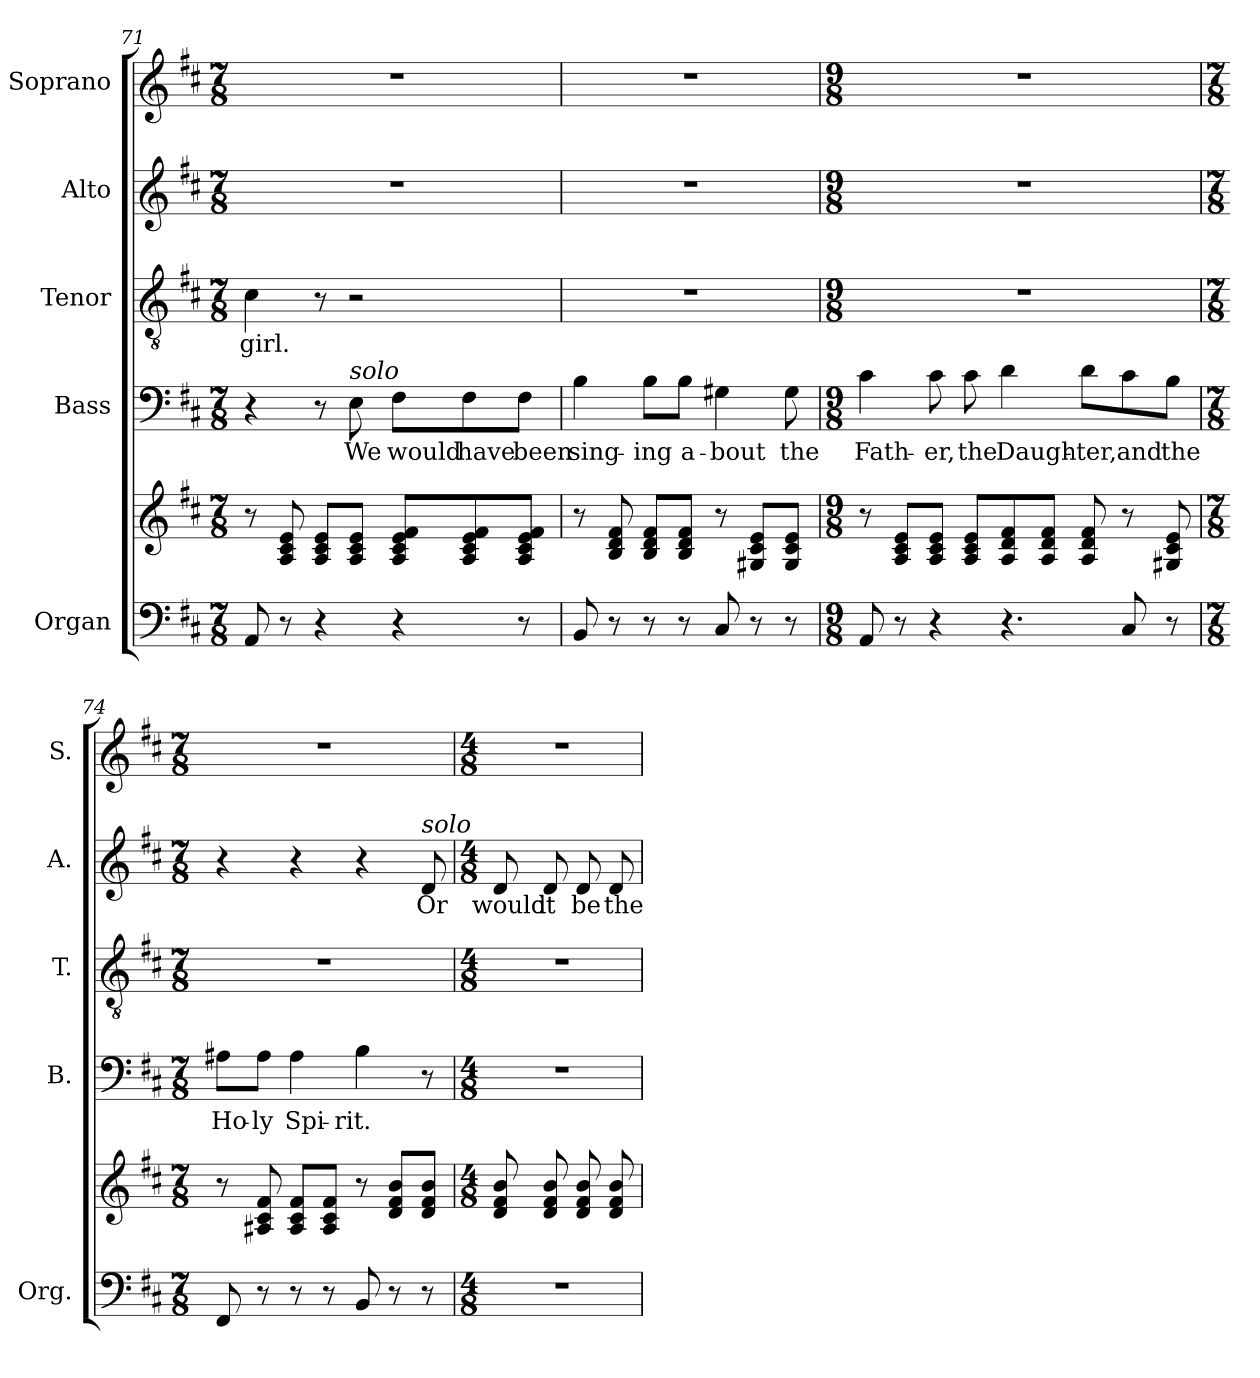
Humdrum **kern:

**kern	**kern	**kern	**text	**kern	**text	**kern	**text	**kern
*part5	*part5	*part4	*part4	*part3	*part3	*part2	*part2	*part1
*staff6	*staff5	*staff4	*staff4	*staff3	*staff3	*staff2	*staff2	*staff1
*I"Organ	*	*I"Bass	*	*I"Tenor	*	*I"Alto	*	*I"Soprano
*I'Org.	*	*I'B.	*	*I'T.	*	*I'A.	*	*I'S.
!!LO:LB:g=z
*clefF4	*clefG2	*clefF4	*	*clefGv2	*	*clefG2	*	*clefG2
*	*	*	*	*ITrd7c12	*	*	*	*
*k[f#c#]	*k[f#c#]	*k[f#c#]	*	*k[f#c#]	*	*k[f#c#]	*	*k[f#c#]
*D:	*D:	*D:	*	*D:	*	*D:	*	*D:
*M7/8	*M7/8	*M7/8	*	*M7/8	*	*M7/8	*	*M7/8
=71	=71	=71	=71	=71	=71	=71	=71	=71
!	!	!	!	!	!LO:LY:b:color=#000000	!LO:N:vis=1	!	!LO:N:vis=1
8AAi/	8r	4r	.	4C#i\	girl.	2..r	.	2..r
8r	8Ai/ 8c#i 8ei	.	.	.	.	.	.	.
4r	8Ai/ 8c#i/ 8ei/L	8r	.	8r	.	.	.	.
!	!	!LO:TX:a:i:t=solo	!	!	!	!	!	!
!	!	!	!LO:LY:b:color=#000000	!	!	!	!	!
.	8Ai/ 8c#i/ 8ei/J	8Ei\	We	2r	.	.	.	.
!	!	!	!LO:LY:b:color=#000000	!	!	!	!	!
4r	8Ai/ 8c#i/ 8ei/ 8f#i/L	8F#i\L	would	.	.	.	.	.
!	!	!	!LO:LY:b:color=#000000	!	!	!	!	!
.	8Ai/ 8c#i/ 8ei/ 8f#i/	8F#i\	have	.	.	.	.	.
!	!	!	!LO:LY:b:color=#000000	!	!	!	!	!
8r	8Ai/ 8c#i/ 8ei/ 8f#i/J	8F#i\J	been	.	.	.	.	.
=72	=72	=72	=72	=72	=72	=72	=72	=72
!	!	!	!LO:LY:b:color=#000000	!LO:N:vis=1	!	!LO:N:vis=1	!	!LO:N:vis=1
8BBi/	8r	4Bi\	sing-	2..r	.	2..r	.	2..r
8r	8Bi/ 8di 8f#i	.	.	.	.	.	.	.
!	!	!	!LO:LY:b:color=#000000	!	!	!	!	!
8r	8Bi/ 8di/ 8f#i/L	8Bi\L	-ing	.	.	.	.	.
!	!	!	!LO:LY:b:color=#000000	!	!	!	!	!
8r	8Bi/ 8di/ 8f#i/J	8Bi\J	a-	.	.	.	.	.
!	!	!	!LO:LY:b:color=#000000	!	!	!	!	!
8C#i/	8r	4G#Xi\	-bout	.	.	.	.	.
8r	8G#Xi/ 8c#i/ 8ei/L	.	.	.	.	.	.	.
!	!	!	!LO:LY:b:color=#000000	!	!	!	!	!
8r	8G#i/ 8c#i/ 8ei/J	8G#i\	the	.	.	.	.	.
=73	=73	=73	=73	=73	=73	=73	=73	=73
*M9/8	*M9/8	*M9/8	*	*M9/8	*	*M9/8	*	*M9/8
!	!	!	!LO:LY:b:color=#000000	!LO:N:vis=1	!	!LO:N:vis=1	!	!LO:N:vis=1
8AAi/	8r	4c#i\	Fath-	8%9r	.	8%9r	.	8%9r
8r	8Ai/ 8c#i/ 8ei/L	.	.	.	.	.	.	.
!	!	!	!LO:LY:b:color=#000000	!	!	!	!	!
4r	8Ai/ 8c#i/ 8ei/J	8c#i\	-er,	.	.	.	.	.
!	!	!	!LO:LY:b:color=#000000	!	!	!	!	!
.	8Ai/ 8c#i/ 8ei/L	8c#i\	the	.	.	.	.	.
!	!	!	!LO:LY:b:color=#000000	!	!	!	!	!
4.r	8Ai/ 8di/ 8f#i/	4di\	Daugh-	.	.	.	.	.
.	8Ai/ 8di/ 8f#i/J	.	.	.	.	.	.	.
!	!	!	!LO:LY:b:color=#000000	!	!	!	!	!
.	8Ai/ 8di 8f#i	8di\L	-ter,	.	.	.	.	.
!	!	!	!LO:LY:b:color=#000000	!	!	!	!	!
8C#i/	8r	8c#i\	and	.	.	.	.	.
!	!	!	!LO:LY:b:color=#000000	!	!	!	!	!
8r	8G#Xi/ 8c#i 8ei	8Bi\J	the	.	.	.	.	.
!!LO:LB:g=z
=74	=74	=74	=74	=74	=74	=74	=74	=74
*M7/8	*M7/8	*M7/8	*	*M7/8	*	*M7/8	*	*M7/8
!	!	!	!LO:LY:b:color=#000000	!LO:N:vis=1	!	!	!	!LO:N:vis=1
8FF#i/	8r	8A#Xi\L	Ho-	2..r	.	4r	.	2..r
!	!	!	!LO:LY:b:color=#000000	!	!	!	!	!
8r	8A#Xi/ 8c#i 8f#i	8A#i\J	-ly	.	.	.	.	.
!	!	!	!LO:LY:b:color=#000000	!	!	!	!	!
8r	8A#i/ 8c#i/ 8f#i/L	4A#i\	Spi-	.	.	4r	.	.
8r	8A#i/ 8c#i/ 8f#i/J	.	.	.	.	.	.	.
!	!	!	!LO:LY:b:color=#000000	!	!	!	!	!
8BBi/	8r	4Bi\	-rit.	.	.	4r	.	.
8r	8di/ 8f#i/ 8bi/L	.	.	.	.	.	.	.
!	!	!	!	!	!	!LO:TX:a:i:t=solo	!	!
!	!	!	!	!	!	!	!LO:LY:b:color=#000000	!
8r	8di/ 8f#i/ 8bi/J	8r	.	.	.	8di/	Or	.
=75	=75	=75	=75	=75	=75	=75	=75	=75
*M4/8	*M4/8	*M4/8	*	*M4/8	*	*M4/8	*	*M4/8
!LO:N:vis=1	!	!LO:N:vis=1	!	!LO:N:vis=1	!	!	!	!
!	!	!	!	!	!	!	!LO:LY:b:color=#000000	!LO:N:vis=1
2r	8di/ 8f#i 8bi	2r	.	2r	.	8di/	would	2r
!	!	!	!	!	!	!	!LO:LY:b:color=#000000	!
.	8di/ 8f#i 8bi	.	.	.	.	8di/	it	.
!	!	!	!	!	!	!	!LO:LY:b:color=#000000	!
.	8di/ 8f#i 8bi	.	.	.	.	8di/	be	.
!	!	!	!	!	!	!	!LO:LY:b:color=#000000	!
.	8di/ 8f#i 8bi	.	.	.	.	8di/	the	.
=	=	=	=	=	=	=	=	=
*-	*-	*-	*-	*-	*-	*-	*-	*-
